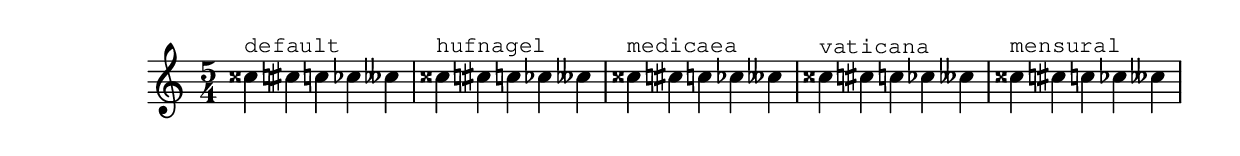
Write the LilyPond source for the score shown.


\header {
texidoc = "@cindex Ancient Accidentals
Accidentals are available in different ancient styles, which all
are collected here.
"
}

\version "2.7.32"

\relative c'' {
      \time 5/4
      \override Staff.Accidental  #'style = #'default
      cisis^\markup { \typewriter default } cis c ces ceses 
      \override Staff.Accidental  #'style = #'hufnagel
      cisis^\markup { \typewriter hufnagel } cis c ces ceses 
      \override Staff.Accidental  #'style = #'medicaea
      cisis^\markup { \typewriter medicaea } cis c ces ceses 
      \override Staff.Accidental  #'style = #'vaticana
      cisis^\markup { \typewriter vaticana } cis c ces ceses 
      \override Staff.Accidental  #'style = #'mensural
      cisis^\markup { \typewriter mensural } cis c ces ceses 
}
